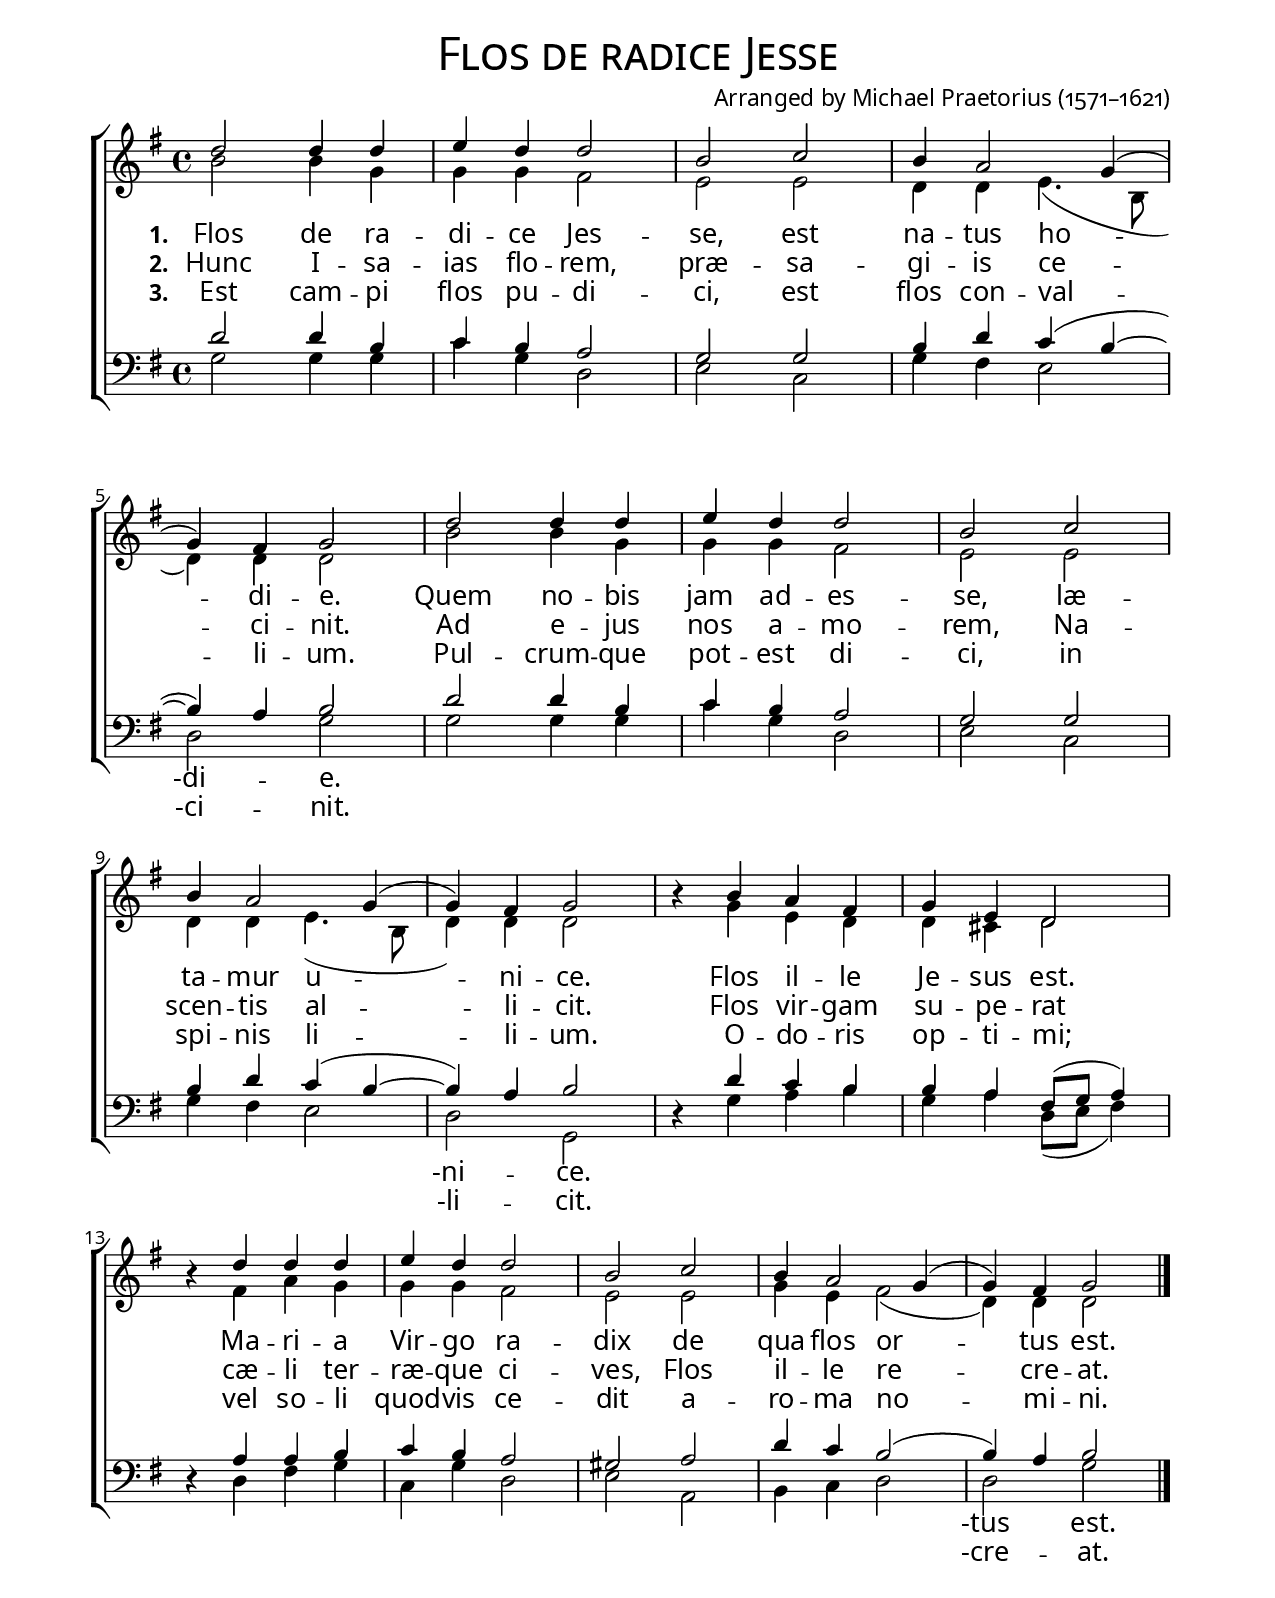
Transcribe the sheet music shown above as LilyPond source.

\version "2.14.2"
\include "util.ly"
\header {
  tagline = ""%\markup { "from" \concat{\italic "HymnsAndCarolsOfChristmas.com"}}

    title = \markup{\override #'(font-name . "Garamond Premr Pro Smbd Subh"){ \fontsize #2 \smallCapsOldStyle"Flos de radice Jesse"}}
    composer = \markup\oldStyleNum"Arranged by Michael Praetorius (1571–1621)"
    %tagline = \markup { "from" \italic {HymnsAndCarolsOfChristmas.com}}
  }
\paper {
  paper-height = 11\in
  paper-width = 8.5\in
  indent = 0\in
  %system-system-spacing = #'((basic-distance . 10) (padding . 0))
  system-system-spacing =
    #'((basic-distance . 0)
       (minimum-distance . 0)
       (padding . -5)
       (stretchability . 100))
  ragged-last-bottom = ##f
  ragged-last = ##f
  ragged-bottom = ##f
  two-sided = ##t
  inner-margin = 0.7\in
  outer-margin = 0.7\in
  bottom-margin = 0.5\in
}
#(set-global-staff-size 20) \paper{ #(define fonts (make-pango-font-tree "Garamond Premr Pro" "Garamond Premr Pro" "Garamond Premr Pro" (/ 20 20))) }









%IF_NOT_LESSER
global = {
  \key g \major
  \time 4/4
  \override DynamicLineSpanner #'staff-padding = #0.0
  \override DynamicLineSpanner #'Y-extent = #'(-1 . 1)
}

sopMusic = \relative c'' {
  d2 d4 d |
  e d d2 |
  b c |
  b4 a2 g4( |\break
  
  g) fis g2 |
  d' d4 d |
  e d d2 |
  b c |\break
  
  b4 a2 g4( |
  g) fis g2 |
  b4\rest b4 a fis |
  g e d2 |\break
  
  b'4\rest d4 d d |
  e d d2 |
  b c |
  b4 a2 g4( |
  g) fis g2 \bar "|."
}
sopWords = \lyricmode {
  
}

altoMusic = \relative c'' {
  b2 b4 g |
  g g fis2 |
  e e |
  d4 d e4.( b8 |
  
  d4) d4 d2 |
  b'2 b4 g |
  g g fis2 |
  e e |
  
  d4 d e4.( b8 |
  d4) d d2 |
  s4 g e d |
  d cis d2 |
  
  s4 fis a g |
  g g fis2 |
  e e |
  g4 e fis2( |
  d4) d d2 \bar "|."
}
altoWords = \lyricmode {
  \dropLyricsV
  \set stanza = #"1. "
  Flos de ra -- di -- ce Jes -- se, est na -- tus ho -- di -- e.
  Quem no -- bis jam ad -- es -- se, læ -- ta -- mur u -- ni -- ce.
  Flos il -- le Je -- sus est.
  Ma -- ri -- a Vir -- go ra -- dix de qua flos or -- tus est.
}
altoWordsII = \lyricmode {
  \dropLyricsV
  \set stanza = #"2. "
  Hunc I -- sa -- ias flo -- rem, præ -- sa -- gi -- is ce -- ci -- nit.
  Ad e -- jus nos a -- mo -- rem, Na -- scen -- tis al -- li -- cit.
  Flos vir -- gam su -- pe -- rat
  cæ -- li ter -- ræ -- que ci -- ves, Flos il -- le re -- cre -- at.
}
altoWordsIII = \lyricmode {
  \dropLyricsV
  \set stanza = #"3. "
  Est cam -- pi flos pu -- di -- ci, est flos con -- val -- li -- um.
  Pul -- crum -- que pot -- est di -- ci, in spi -- nis li -- li -- um.
  O -- do -- ris op -- ti -- mi;
  vel so -- li quod -- vis ce -- dit a -- ro -- ma no -- mi -- ni.
}
altoWordsIV = \lyricmode {
  \set stanza = #"4. "
%  Hic su -- o flos o -- do -- re, fi -- de -- les at -- tra -- hit. 
%  Di -- vi -- no mox a -- mo -- re, at -- trac -- tos im -- bu -- it.
%  O flos o gra -- ti -- a:
%  ad te sus -- pi -- ro, de te me sa -- ti -- a.
}
altoWordsV = \lyricmode {
}
altoWordsVI = \lyricmode {
}
tenorMusic = \relative c' {
  d2 d4 b |
  c b a2 |
  g g |
  b4 d c( b~ |
  
  b) a b2 |
  d d4 b |
  c b a2 |
  g g |
  
  b4 d c( b~ |
  b) a b2 |
  s4 d4 c b |
  b a fis8[( g] a4) |
  
  s4 a4 a b |
  c b a2 |
  gis a |
  d4 c b2( |
  b4) a b2 \bar "|."
}
tenorWords = \lyricmode {

}

bassMusic = \relative c {
  g'2 g4 g |
  c g d2 |
  e c |
  g'4 fis e2 |
  
  d2 g |
  g g4 g |
  c g d2 |
  e c |
  
  g'4 fis e2 |
  d g, |
  d'4\rest g a b |
  g a d,8[( e] fis4) |
  
  d4\rest d fis g |
  c, g' d2 |
  e a, |
  b4 c d2 |
  d g \bar "|."
}
bassWords = \lyricmode {
  \repeat unfold 11 { \skip 1 }
  -di -- e.
  \repeat unfold 11 { \skip 1 }
  -ni -- ce.
  \repeat unfold 17 { \skip 1 }
  -tus est.
}
bassWordsII = \lyricmode {
  \repeat unfold 11 { \skip 1 }
  -ci -- nit.
  \repeat unfold 11 { \skip 1 }
  -li -- cit.
  \repeat unfold 17 { \skip 1 }
  -cre -- at.
}
bassWordsIII = \lyricmode {
  \repeat unfold 11 { \skip 1 }
  -li -- um.
  \repeat unfold 11 { \skip 1 }
  -li -- um.
  \repeat unfold 17 { \skip 1 }
  -mi -- ni.
}

pianoRH = \relative c' {
  
}
pianoLH = \relative c' {
  
}

\score {
  <<
   \new ChoirStaff <<
%    \new Lyrics = sopranos \with { \override VerticalAxisGroup #'nonstaff-relatedstaff-spacing = #'((basic-distance . 1)) }
    \new Staff = women <<
      \new Voice = "sopranos" { \voiceOne << \global \sopMusic >> }
      \new Voice = "altos" { \voiceTwo << \global \altoMusic >> }
    >>
    \new Lyrics \with { alignAboveContext = #"women" \override VerticalAxisGroup #'nonstaff-relatedstaff-spacing = #'((basic-distance . 1))} \lyricsto "sopranos" \sopWords
    \new Lyrics = "altosVI"  \with { alignBelowContext = #"women" } \lyricsto "altos" \altoWordsVI
    \new Lyrics = "altosV"  \with { alignBelowContext = #"women" } \lyricsto "altos" \altoWordsV
    \new Lyrics = "altosIV"  \with { alignBelowContext = #"women" } \lyricsto "altos" \altoWordsIV
    \new Lyrics = "altosIII"  \with { alignBelowContext = #"women" } \lyricsto "altos" \altoWordsIII
    \new Lyrics = "altosII"  \with { alignBelowContext = #"women" } \lyricsto "altos" \altoWordsII
    \new Lyrics = "altos"  \with { alignBelowContext = #"women" \override VerticalAxisGroup #'nonstaff-relatedstaff-spacing = #'((basic-distance . 1)) } \lyricsto "altos" \altoWords
   \new Staff = men <<
      \clef bass
      \new Voice = "tenors" { \voiceOne << \global \tenorMusic >> }
      \new Voice = "basses" { \voiceTwo << \global \bassMusic >> }
    >>
    \new Lyrics \with { alignAboveContext = #"men" \override VerticalAxisGroup #'nonstaff-relatedstaff-spacing = #'((basic-distance . 1)(padding . 0.2)) } \lyricsto "tenors" \tenorWords
    %\new Lyrics \with { alignBelowContext = #"men" \override VerticalAxisGroup #'nonstaff-relatedstaff-spacing = #'((basic-distance . 1)(padding . 0.2)) } \lyricsto "basses" \bassWordsIII
    \new Lyrics \with { alignBelowContext = #"men" \override VerticalAxisGroup #'nonstaff-relatedstaff-spacing = #'((basic-distance . 1)(padding . 0.2)) } \lyricsto "basses" \bassWordsII
    \new Lyrics \with { alignBelowContext = #"men" \override VerticalAxisGroup #'nonstaff-relatedstaff-spacing = #'((basic-distance . 1)(padding . 0.2)) } \lyricsto "basses" \bassWords
  >>
%    \new PianoStaff << \new Staff { \new Voice { \pianoRH } } \new Staff { \clef "bass" \pianoLH } >>
  >>
  \layout {
    \context {
      \Lyrics
      \override LyricText #'font-size = #1.5
      \override LyricText #'X-offset = #center-on-word
    }
    \context {
      \Score
      %\override SpacingSpanner #'base-shortest-duration = #(ly:make-moment 1 8)
      %\override SpacingSpanner #'common-shortest-duration = #(ly:make-moment 1 4)
    }
    \context {
      % Remove all empty staves
      \Staff
      \RemoveEmptyStaves \override VerticalAxisGroup #'remove-first = ##t
    }
  }
  
  \midi {
    \tempo 4 = 100
    \set Staff.midiInstrument = "flute"
  
    \context {
      \Voice
      \remove "Dynamic_performer"
    }
  }
}
